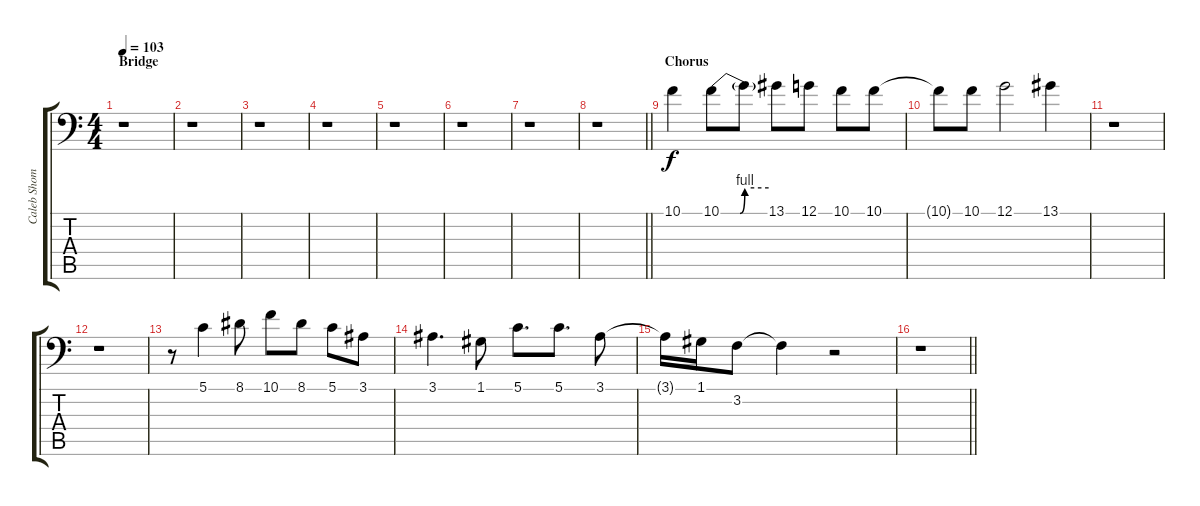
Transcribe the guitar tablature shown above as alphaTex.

\track ("Caleb Shomo - Vocals" "Caleb Shom") {instrument violin}
\staff {score tabs}
\tuning (G3 D3 Bb2 F2 C2 F1) {hide}
\ts (4 4)
\section ("" "Bridge")
\tempo 103
\clef f4
\ks c
r.1{dy f} |
r.1 |
r.1 |
r.1 |
r.1 |
r.1 |
r.1 |
\barLineRight lightlight
r.1 |
\section ("" "Chorus")
10.1.4 10.1{be (custom 0 0 15 0 24 0 30 4 60 4)}.8 10.1{t}.8 13.1.8 12.1.8 10.1.8 10.1.8 |
10.1{t}.8 10.1.8 12.1.2 13.1.4 |
r.1 |
r.1 |
r.8 5.1.4 8.1.8 10.1.8 8.1.8 5.1.8 3.1.8 |
3.1.4{d} 1.1.8 5.1.8{d} 5.1.8{d} 3.1.8 |
3.1{t}.16 1.1.16 3.2.8 3.2{t}.4 r.2 |
\barLineRight lightlight
r.1
